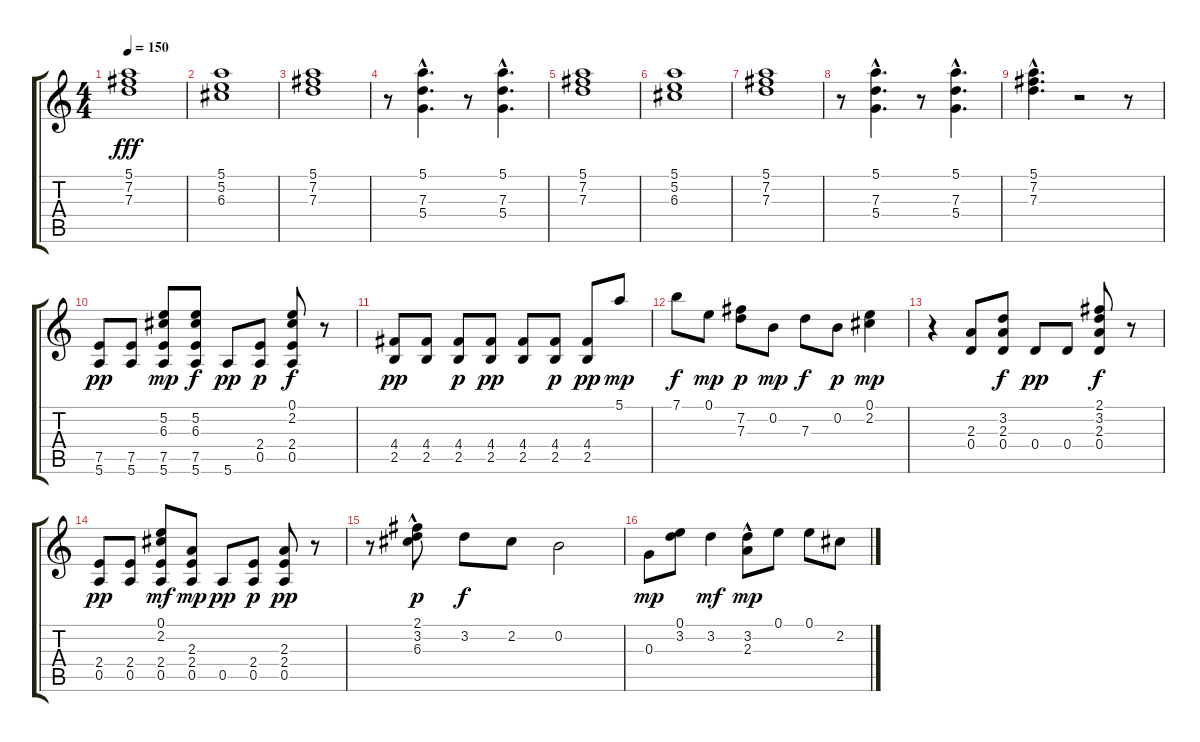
\track "" {instrument electricguitarmuted}
\staff {score tabs}
\tuning (E4 B3 G3 D3 A2 E2) {hide}
\ts (4 4)
\tempo 150
\clef g2
\ks c
(5.1 7.2 7.3).1{dy fff} |
(5.1 5.2 6.3).1 |
(5.1 7.2 7.3).1 |
r.8 (5.1{hac} 7.3{hac} 5.4{hac}).4{d} r.8 (5.1{hac} 7.3{hac} 5.4{hac}).4{d} |
(5.1 7.2 7.3).1 |
(5.1 5.2 6.3).1 |
(5.1 7.2 7.3).1 |
r.8 (5.1{hac} 7.3{hac} 5.4{hac}).4{d} r.8 (5.1{hac} 7.3{hac} 5.4{hac}).4{d} |
(5.1{hac} 7.2{hac} 7.3{hac}).4{d} r.2 r.8 |
(7.5 5.6).8{dy pp} (7.5 5.6).8 (5.2 6.3 7.5 5.6).8{dy mp} (5.2 6.3 7.5 5.6).8{dy f} 5.6.8{dy pp} (2.4 0.5).8{dy p} (0.1 2.2 2.4 0.5).8{dy f} r.8 |
(4.4 2.5).8{dy pp} (4.4 2.5).8 (4.4 2.5).8{dy p} (4.4 2.5).8{dy pp} (4.4 2.5).8 (4.4 2.5).8{dy p} (4.4 2.5).8{dy pp} 5.1.8{dy mp} |
7.1.8{dy f} 0.1.8{dy mp} (7.2 7.3).8{dy p} 0.2.8{dy mp} 7.3.8{dy f} 0.2.8{dy p} (0.1 2.2).4{dy mp} |
r.4 (2.3 0.4).8 (3.2 2.3 0.4).8{dy f} 0.4.8{dy pp} 0.4.8 (2.1 3.2 2.3 0.4).8{dy f} r.8 |
(2.4 0.5).8{dy pp} (2.4 0.5).8 (0.1 2.2 2.4 0.5).8{dy mf} (2.3 2.4 0.5).8{dy mp} 0.5.8{dy pp} (2.4 0.5).8{dy p} (2.3 2.4 0.5).8{dy pp} r.8 |
r.8 (2.1{hac} 3.2 6.3).8{dy p} 3.2.8{dy f} 2.2.8 0.2.2 |
0.3.8{dy mp} (0.1 3.2).8 3.2.4{dy mf} (3.2{hac} 2.3).8{dy mp} 0.1.8 0.1.8 2.2.8
